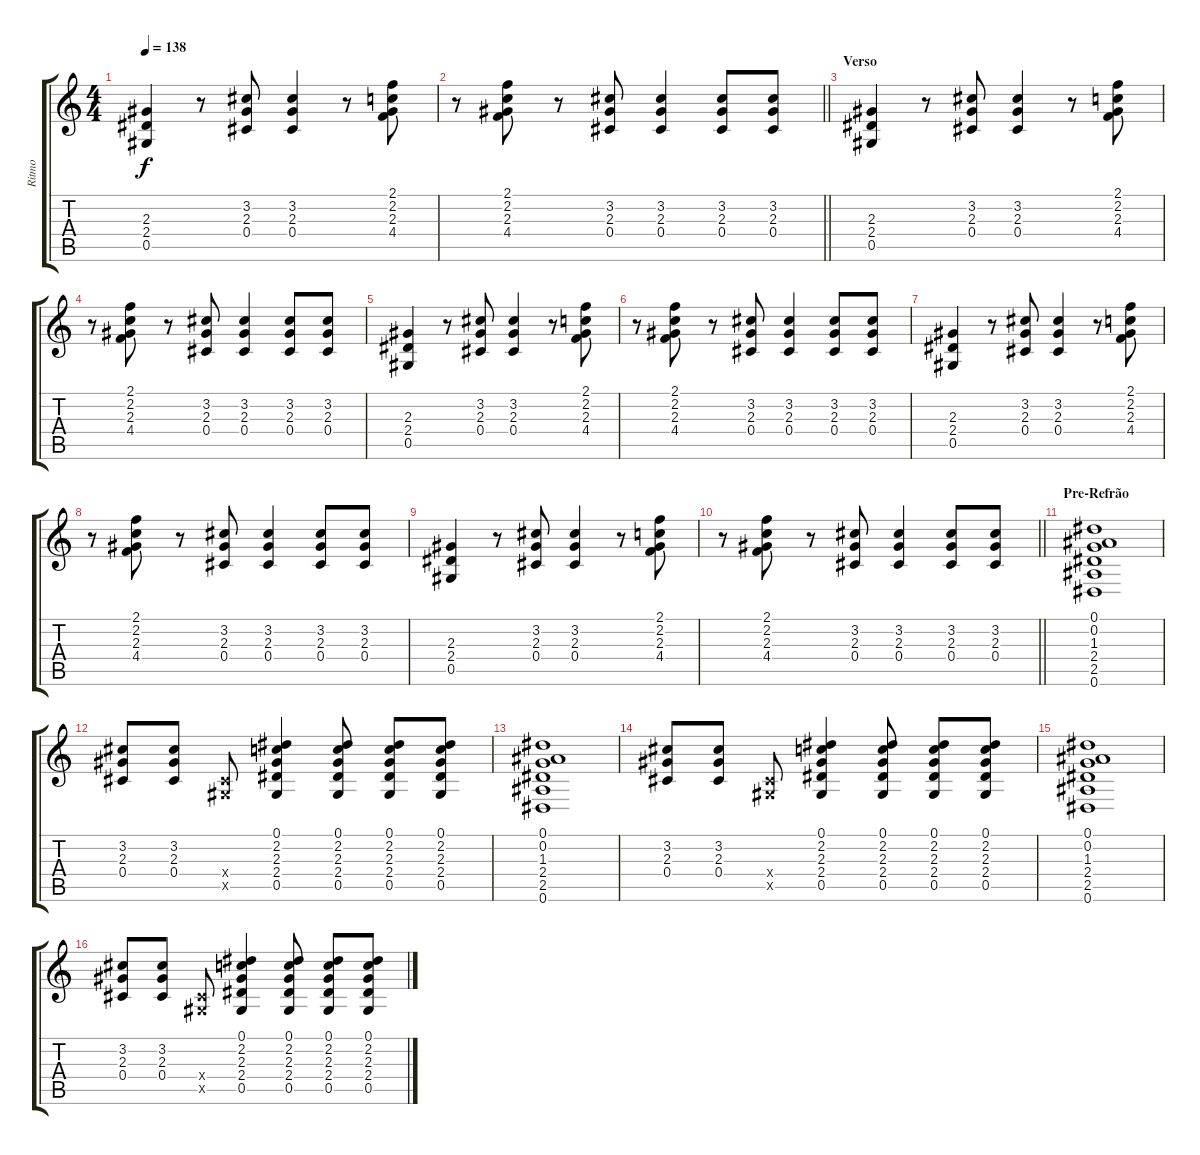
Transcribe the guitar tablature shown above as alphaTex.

\track ("Ritmo" "Ritmo") {instrument electricguitarclean}
\staff {score tabs}
\tuning (Eb4 Bb3 Gb3 Db3 Ab2 Eb2) {hide}
\ts (4 4)
\tempo 138
\clef g2
\ks c
(2.3 2.4 0.5).4{dy f} r.8 (3.2 2.3 0.4).8 (3.2 2.3 0.4).4 r.8 (2.1 2.2 2.3 4.4).8 |
\barLineRight lightlight
r.8 (2.1 2.2 2.3 4.4).8 r.8 (3.2 2.3 0.4).8 (3.2 2.3 0.4).4 (3.2 2.3 0.4).8 (3.2 2.3 0.4).8 |
\section ("" "Verso")
(2.3 2.4 0.5).4 r.8 (3.2 2.3 0.4).8 (3.2 2.3 0.4).4 r.8 (2.1 2.2 2.3 4.4).8 |
r.8 (2.1 2.2 2.3 4.4).8 r.8 (3.2 2.3 0.4).8 (3.2 2.3 0.4).4 (3.2 2.3 0.4).8 (3.2 2.3 0.4).8 |
(2.3 2.4 0.5).4 r.8 (3.2 2.3 0.4).8 (3.2 2.3 0.4).4 r.8 (2.1 2.2 2.3 4.4).8 |
r.8 (2.1 2.2 2.3 4.4).8 r.8 (3.2 2.3 0.4).8 (3.2 2.3 0.4).4 (3.2 2.3 0.4).8 (3.2 2.3 0.4).8 |
(2.3 2.4 0.5).4 r.8 (3.2 2.3 0.4).8 (3.2 2.3 0.4).4 r.8 (2.1 2.2 2.3 4.4).8 |
r.8 (2.1 2.2 2.3 4.4).8 r.8 (3.2 2.3 0.4).8 (3.2 2.3 0.4).4 (3.2 2.3 0.4).8 (3.2 2.3 0.4).8 |
(2.3 2.4 0.5).4 r.8 (3.2 2.3 0.4).8 (3.2 2.3 0.4).4 r.8 (2.1 2.2 2.3 4.4).8 |
\barLineRight lightlight
r.8 (2.1 2.2 2.3 4.4).8 r.8 (3.2 2.3 0.4).8 (3.2 2.3 0.4).4 (3.2 2.3 0.4).8 (3.2 2.3 0.4).8 |
\section ("" "Pre-Refrão")
(0.1 0.2 1.3 2.4 2.5 0.6).1 |
(3.2 2.3 0.4).8 (3.2 2.3 0.4).8 (0.4{x} 0.5{x}).8 (0.1 2.2 2.3 2.4 0.5).4 (0.1 2.2 2.3 2.4 0.5).8 (0.1 2.2 2.3 2.4 0.5).8 (0.1 2.2 2.3 2.4 0.5).8 |
(0.1 0.2 1.3 2.4 2.5 0.6).1 |
(3.2 2.3 0.4).8 (3.2 2.3 0.4).8 (0.4{x} 0.5{x}).8 (0.1 2.2 2.3 2.4 0.5).4 (0.1 2.2 2.3 2.4 0.5).8 (0.1 2.2 2.3 2.4 0.5).8 (0.1 2.2 2.3 2.4 0.5).8 |
(0.1 0.2 1.3 2.4 2.5 0.6).1 |
(3.2 2.3 0.4).8 (3.2 2.3 0.4).8 (0.4{x} 0.5{x}).8 (0.1 2.2 2.3 2.4 0.5).4 (0.1 2.2 2.3 2.4 0.5).8 (0.1 2.2 2.3 2.4 0.5).8 (0.1 2.2 2.3 2.4 0.5).8
